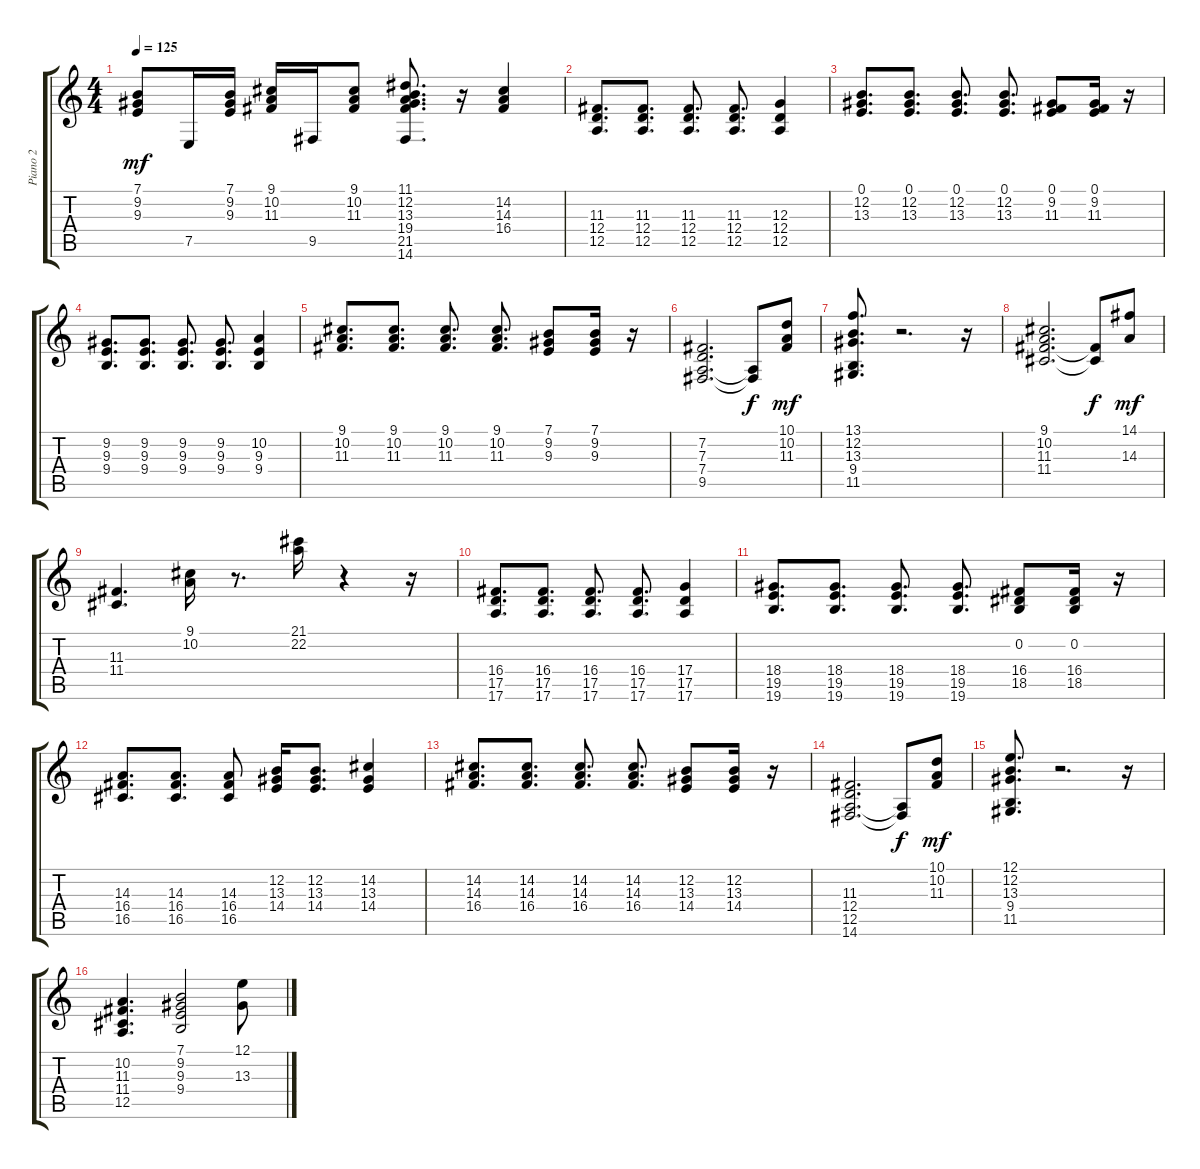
\track ("Piano 2" "Piano 2") {instrument pad1newage}
\staff {score tabs}
\tuning (E4 B3 G3 D3 A2 E2) {hide}
\ts (4 4)
\tempo 125
\clef g2
\ks c
(7.1 9.2 9.3).8{dy mf} 7.5.16 (7.1 9.2 9.3).16 (9.1 10.2 11.3).16 9.5.16 (9.1 10.2 11.3).8 (11.1 12.2 13.3 19.4 21.5 14.6).8{d} r.16 (14.2 14.3 16.4).4 |
(11.3 12.4 12.5).8{d} (11.3 12.4 12.5).8{d} (11.3 12.4 12.5).8{d} (11.3 12.4 12.5).8{d} (12.3 12.4 12.5).4 |
(0.1 12.2 13.3).8{d} (0.1 12.2 13.3).8{d} (0.1 12.2 13.3).8{d} (0.1 12.2 13.3).8{d} (0.1 9.2 11.3).8 (0.1 9.2 11.3).16 r.16 |
(9.2 9.3 9.4).8{d} (9.2 9.3 9.4).8{d} (9.2 9.3 9.4).8{d} (9.2 9.3 9.4).8{d} (10.2 9.3 9.4).4 |
(9.1 10.2 11.3).8{d} (9.1 10.2 11.3).8{d} (9.1 10.2 11.3).8{d} (9.1 10.2 11.3).8{d} (7.1 9.2 9.3).8 (7.1 9.2 9.3).16 r.16 |
(7.2 7.3 7.4 9.5).2{d} (7.4{t} 9.5{t}).8{dy f} (10.1 10.2 11.3).8{dy mf} |
(13.1 12.2 13.3 9.4 11.5).8{d} r.2{d} r.16 |
(9.1 10.2 11.3 11.4).2{d} (11.3{t} 11.4{t}).8{dy f} (14.1 14.3).8{dy mf} |
(11.3 11.4).4{d} (9.1 10.2).16 r.8{d} (21.1 22.2).16 r.4 r.16 |
(16.4 17.5 17.6).8{d} (16.4 17.5 17.6).8{d} (16.4 17.5 17.6).8{d} (16.4 17.5 17.6).8{d} (17.4 17.5 17.6).4 |
(18.4 19.5 19.6).8{d} (18.4 19.5 19.6).8{d} (18.4 19.5 19.6).8{d} (18.4 19.5 19.6).8{d} (0.2 16.4 18.5).8 (0.2 16.4 18.5).16 r.16 |
(14.3 16.4 16.5).8{d} (14.3 16.4 16.5).8{d} (14.3 16.4 16.5).8 (12.2 13.3 14.4).16 (12.2 13.3 14.4).8{d} (14.2 13.3 14.4).4 |
(14.2 14.3 16.4).8{d} (14.2 14.3 16.4).8{d} (14.2 14.3 16.4).8{d} (14.2 14.3 16.4).8{d} (12.2 13.3 14.4).8 (12.2 13.3 14.4).16 r.16 |
(11.3 12.4 12.5 14.6).2{d} (12.5{t} 14.6{t}).8{dy f} (10.1 10.2 11.3).8{dy mf} |
(12.1 12.2 13.3 9.4 11.5).8{d} r.2{d} r.16 |
(10.2 11.3 11.4 12.5).4{d} (7.1 9.2 9.3 9.4).2 (12.1 13.3).8
